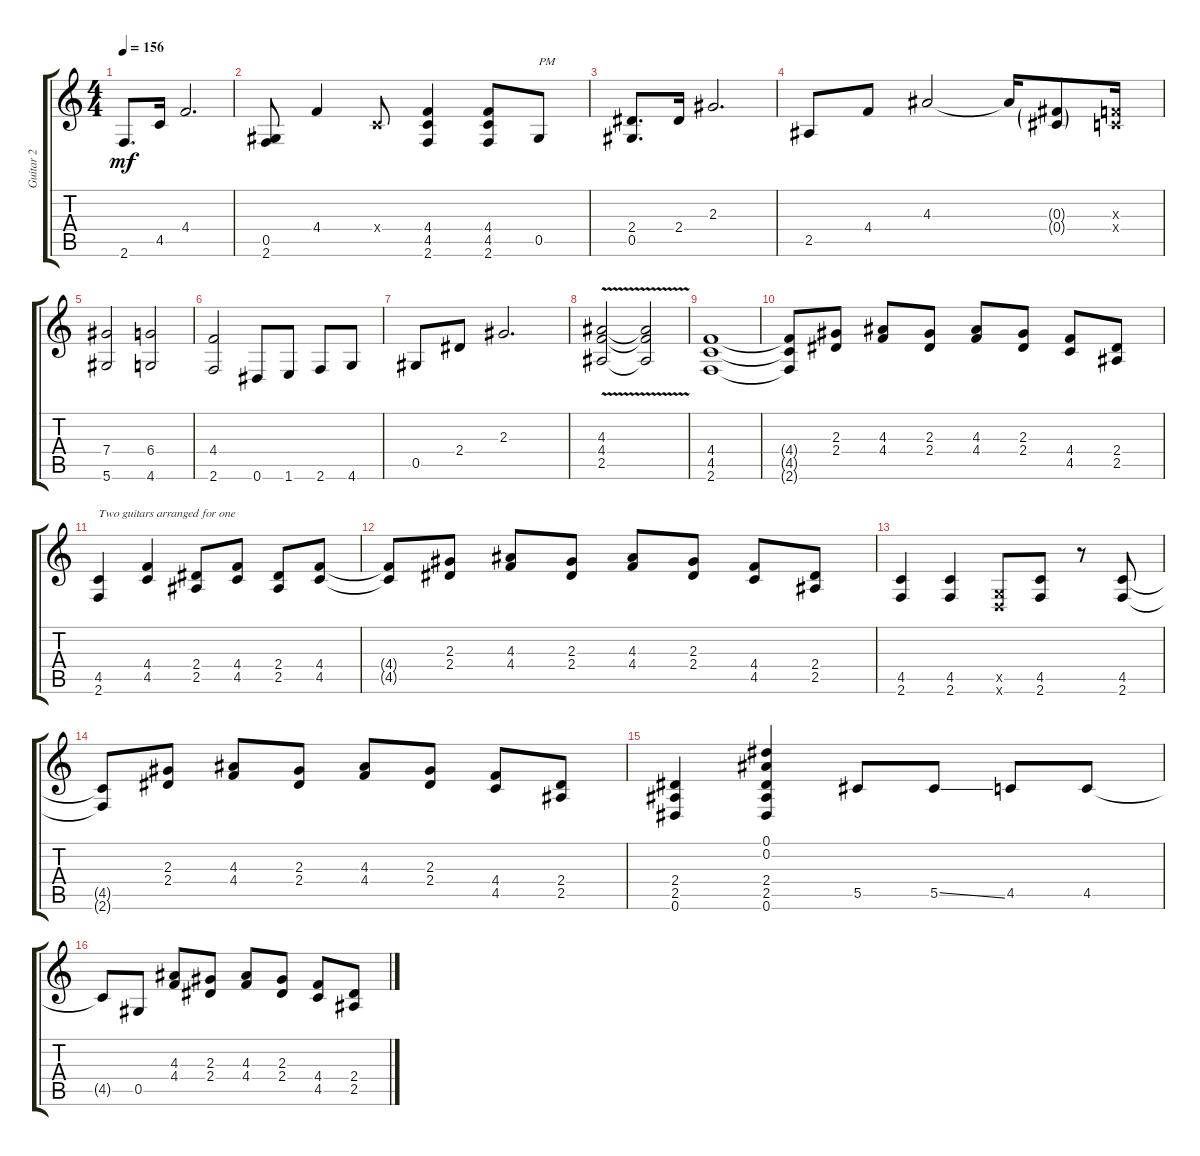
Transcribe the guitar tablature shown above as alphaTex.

\track ("Guitar 2" "Guitar 2") {instrument overdrivenguitar}
\staff {score tabs}
\tuning (Eb4 Bb3 Gb3 Db3 Ab2 Eb2) {hide}
\ts (4 4)
\tempo 156
\clef g2
\ks c
2.6.8{d dy mf} 4.5.16 4.4.2{d} |
(0.5 2.6).8 4.4.4 -1.4{x}.8 (4.4 4.5 2.6).4 (4.4 4.5 2.6).8 0.5.8{txt "PM"} |
(2.4 0.5).8{d} 2.4.16 2.3.2{d} |
2.5.8 4.4.8 4.3.2 4.3{t}.16 (0.3{g} 0.4{g}).8 (-1.3{x} -1.4{x}).16 |
(7.4 5.6).2 (6.4 4.6).2 |
(4.4 2.6).2 0.6.8 1.6.8 2.6.8 4.6.8 |
0.5.8 2.4.8 2.3.2{d} |
(4.3{v} 4.4{v} 2.5{v}).2 (4.3{t} 4.4{t} 2.5{t}).2 |
(4.4 4.5 2.6).1 |
(4.4{t} 4.5{t} 2.6{t}).8 (2.3 2.4).8 (4.3 4.4).8 (2.3 2.4).8 (4.3 4.4).8 (2.3 2.4).8 (4.4 4.5).8 (2.4 2.5).8 |
(4.5 2.6).4{txt "Two guitars arranged for one"} (4.4 4.5).4 (2.4 2.5).8 (4.4 4.5).8 (2.4 2.5).8 (4.4 4.5).8 |
(4.4{t} 4.5{t}).8 (2.3 2.4).8 (4.3 4.4).8 (2.3 2.4).8 (4.3 4.4).8 (2.3 2.4).8 (4.4 4.5).8 (2.4 2.5).8 |
(4.5 2.6).4 (4.5 2.6).4 (-1.5{x} -1.6{x}).8 (4.5 2.6).8 r.8 (4.5 2.6).8 |
(4.5{t} 2.6{t}).8 (2.3 2.4).8 (4.3 4.4).8 (2.3 2.4).8 (4.3 4.4).8 (2.3 2.4).8 (4.4 4.5).8 (2.4 2.5).8 |
(2.4 2.5 0.6).4 (0.1 0.2 2.4 2.5 0.6).4 5.5.8 5.5{ss}.8 4.5.8 4.5.8 |
4.5{t}.8 0.5.8 (4.3 4.4).8 (2.3 2.4).8 (4.3 4.4).8 (2.3 2.4).8 (4.4 4.5).8 (2.4 2.5).8
